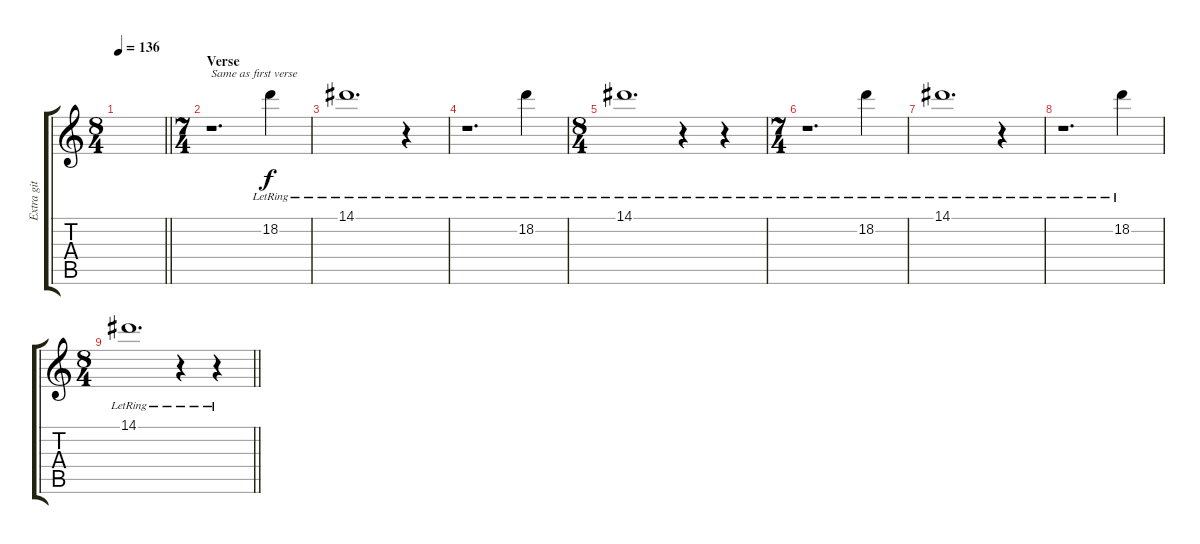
\track ("Extra git" "Extra git") {instrument overdrivenguitar}
\staff {score tabs}
\tuning (Db4 Ab3 E3 B2 Gb2 Db2) {hide}
\ts (8 4)
\tempo 136
\clef g2
\barLineRight lightlight
\ks c
|
\ts (7 4)
\section ("" "Verse")
r.1{d txt "Same as first verse" instrument overdrivenguitar} 18.2{lr}.4 |
14.1{lr}.1{d} r.4 |
r.1{d} 18.2{lr}.4 |
\ts (8 4)
14.1{lr}.1{d} r.4 r.4 |
\ts (7 4)
r.1{d} 18.2{lr}.4 |
14.1{lr}.1{d} r.4 |
r.1{d} 18.2{lr}.4 |
\ts (8 4)
\barLineRight lightlight
14.1{lr}.1{d} r.4 r.4
